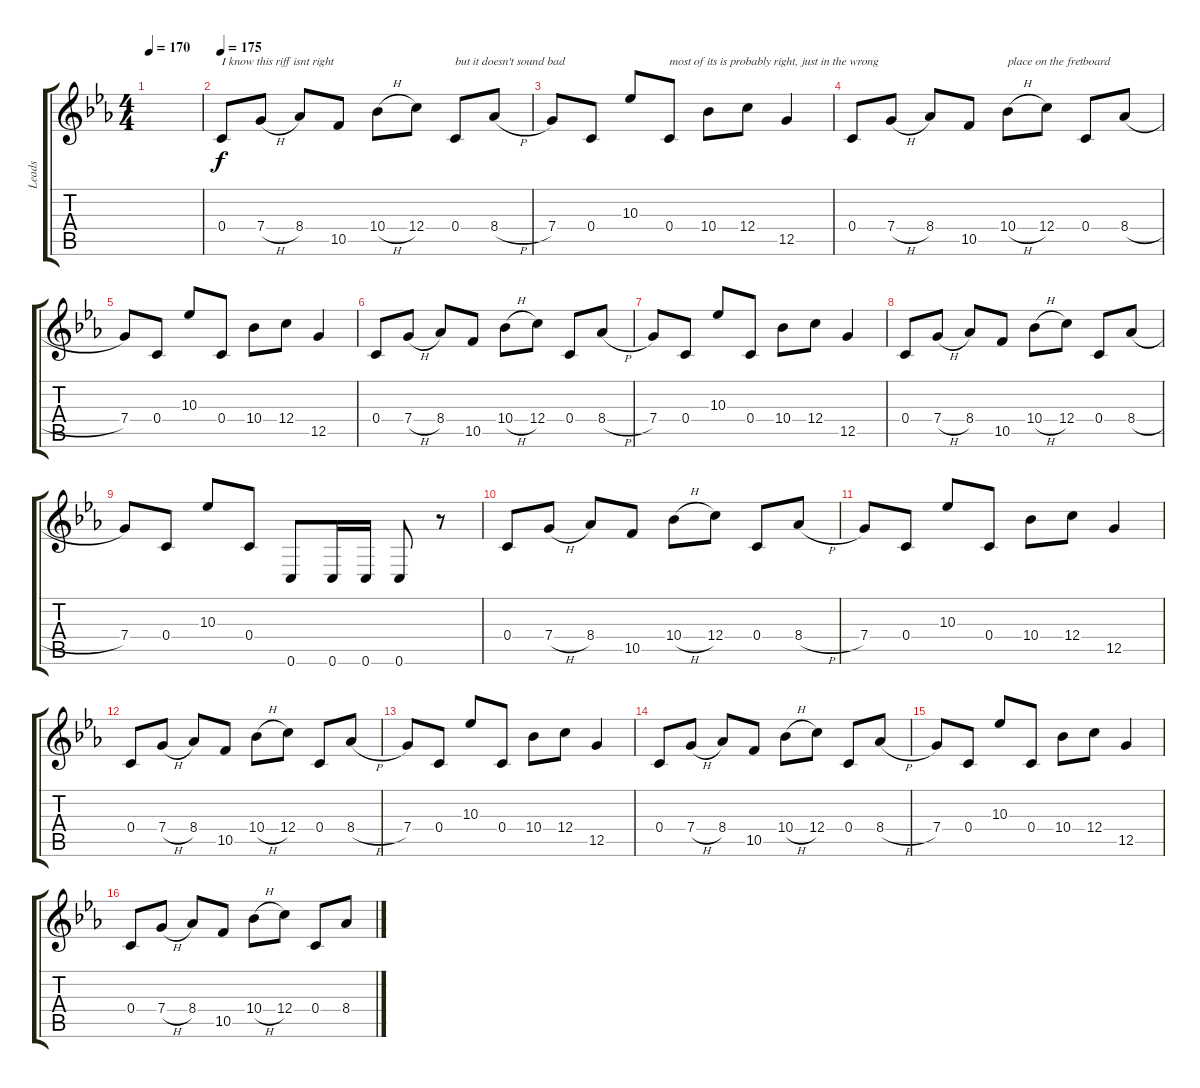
\track ("Leads" "Leads") {instrument distortionguitar}
\staff {score tabs}
\tuning (D4 A3 F3 C3 G2 C2) {hide}
\ts (4 4)
\tempo 170
\clef g2
\ks cminor
|
\tempo 175
0.4.8{txt "I know this riff isnt right"} 7.4{h}.8 8.4.8 10.5.8 10.4{h}.8 12.4.8 0.4.8{txt "but it doesn't sound bad"} 8.4{h}.8 |
7.4.8 0.4.8 10.3.8 0.4.8{txt "most of its is probably right, just in the wrong"} 10.4.8 12.4.8 12.5.4 |
0.4.8 7.4{h}.8 8.4.8 10.5.8 10.4{h}.8{txt "place on the fretboard"} 12.4.8 0.4.8 8.4{h}.8 |
7.4.8 0.4.8 10.3.8 0.4.8 10.4.8 12.4.8 12.5.4 |
0.4.8 7.4{h}.8 8.4.8 10.5.8 10.4{h}.8 12.4.8 0.4.8 8.4{h}.8 |
7.4.8 0.4.8 10.3.8 0.4.8 10.4.8 12.4.8 12.5.4 |
0.4.8 7.4{h}.8 8.4.8 10.5.8 10.4{h}.8 12.4.8 0.4.8 8.4{h}.8 |
7.4.8 0.4.8 10.3.8 0.4.8 0.6.8 0.6.16 0.6.16 0.6.8 r.8 |
0.4.8 7.4{h}.8 8.4.8 10.5.8 10.4{h}.8 12.4.8 0.4.8 8.4{h}.8 |
7.4.8 0.4.8 10.3.8 0.4.8 10.4.8 12.4.8 12.5.4 |
0.4.8 7.4{h}.8 8.4.8 10.5.8 10.4{h}.8 12.4.8 0.4.8 8.4{h}.8 |
7.4.8 0.4.8 10.3.8 0.4.8 10.4.8 12.4.8 12.5.4 |
0.4.8 7.4{h}.8 8.4.8 10.5.8 10.4{h}.8 12.4.8 0.4.8 8.4{h}.8 |
7.4.8 0.4.8 10.3.8 0.4.8 10.4.8 12.4.8 12.5.4 |
0.4.8 7.4{h}.8 8.4.8 10.5.8 10.4{h}.8 12.4.8 0.4.8 8.4{h}.8
